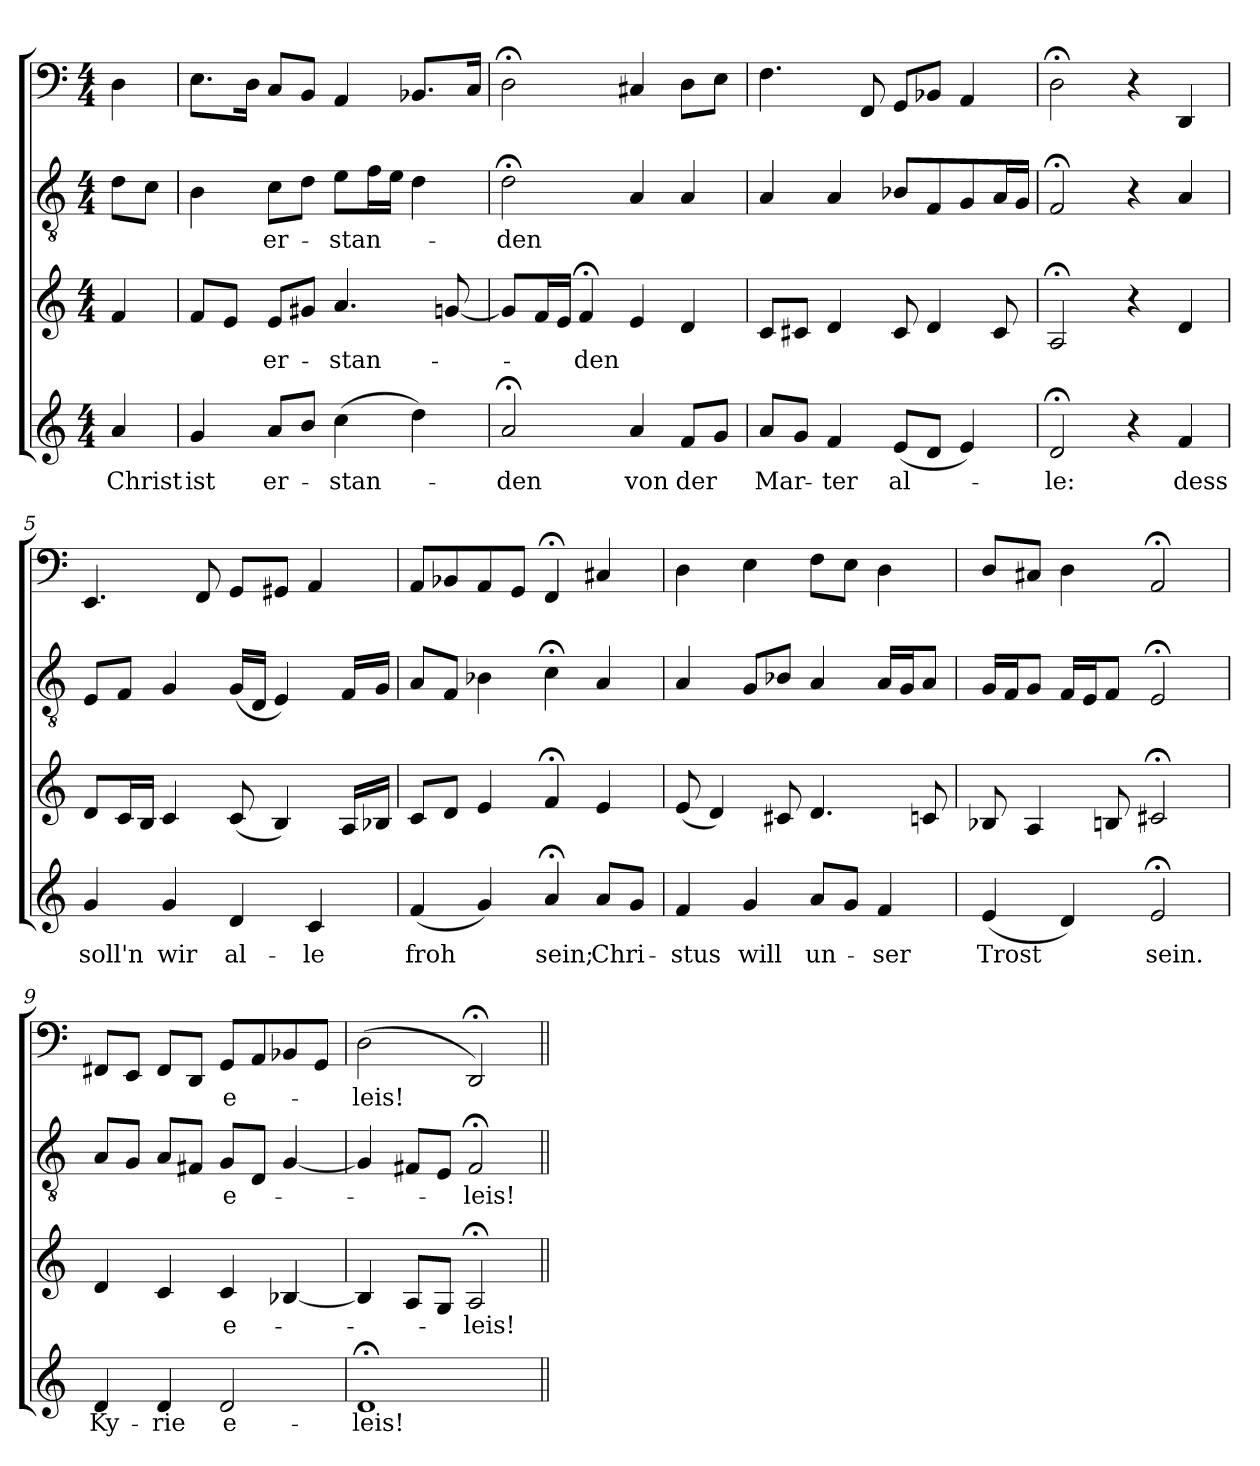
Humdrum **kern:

**kern	**text	**kern	**text	**kern	**text	**kern	**text
*part4	*part4	*part3	*part3	*part2	*part2	*part1	*part1
*staff4	*staff4	*staff3	*staff3	*staff2	*staff2	*staff1	*staff1
*clefG2	*	*clefG2	*	*clefGv2	*	*clefF4	*
*k[]	*	*k[]	*	*k[]	*	*k[]	*
*a:	*	*a:	*	*a:	*	*a:	*
*M4/4	*	*M4/4	*	*M4/4	*	*M4/4	*
=	=	=	=	=	=	=	=
4a	Christ	4f	.	8dL	.	4D	.
.	.	.	.	8cJ	.	.	.
=1	=1	=1	=1	=1	=1	=1	=1
4g	ist	8fL	.	4B	.	8.EL	.
.	.	8eJ	.	.	.	.	.
.	.	.	.	.	.	16DJk	.
8aL	er-	8eL	er-	8cL	er-	8CL	.
8bJ	.	8g#XJ	.	8dJ	.	8BBJ	.
(4cc	-stan-	4.a	-stan-	8eL	-stan-	4AA	.
.	.	.	.	16fL	.	.	.
.	.	.	.	16eJJ	.	.	.
4dd)	.	.	.	4d	.	8.BB-XL	.
.	.	[8gn	.	.	.	.	.
.	.	.	.	.	.	16CJk	.
=2	=2	=2	=2	=2	=2	=2	=2
2a;<	-den	8gL]	.	2d;<	-den	2D;<	.
.	.	16fL	.	.	.	.	.
.	.	16eJJ	.	.	.	.	.
.	.	4f;<	-den	.	.	.	.
4a	von	4e	.	4A	.	4C#X	.
8fL	der	4d	.	4A	.	8DL	.
8gJ	.	.	.	.	.	8EJ	.
=3	=3	=3	=3	=3	=3	=3	=3
8aL	Mar-	8cL	.	4A	.	4.F	.
8gJ	.	8c#XJ	.	.	.	.	.
4f	-ter	4d	.	4A	.	.	.
.	.	.	.	.	.	8FF	.
(8eL	al-	8c#	.	8B-XL	.	8GGL	.
8dJ	.	4d	.	8F	.	8BB-XJ	.
4e)	.	.	.	8G	.	4AA	.
.	.	8c#	.	16AL	.	.	.
.	.	.	.	16GJJ	.	.	.
=4	=4	=4	=4	=4	=4	=4	=4
2d;<	-le:	2A;<	.	2F;<	.	2D;<	.
4r	.	4r	.	4r	.	4r	.
4f	dess	4d	.	4A	.	4DD	.
=5	=5	=5	=5	=5	=5	=5	=5
4g	soll'n	8dL	.	8EL	.	4.EE	.
.	.	16cL	.	8FJ	.	.	.
.	.	16BJJ	.	.	.	.	.
4g	wir	4c	.	4G	.	.	.
.	.	.	.	.	.	8FF	.
4d	al-	(8c	.	(16GLL	.	8GGL	.
.	.	.	.	16DJJ	.	.	.
.	.	4B)	.	4E)	.	8GG#XJ	.
4c	-le	.	.	.	.	4AA	.
.	.	16ALL	.	16FLL	.	.	.
.	.	16B-XJJ	.	16GJJ	.	.	.
=6	=6	=6	=6	=6	=6	=6	=6
(4f	froh	8cL	.	8AL	.	8AAL	.
.	.	8dJ	.	8FJ	.	8BB-X	.
4g)	.	4e	.	4B-X	.	8AA	.
.	.	.	.	.	.	8GGJ	.
4a;<	sein;	4f;<	.	4c;<	.	4FF;<	.
8aL	Chri-	4e	.	4A	.	4C#X	.
8gJ	.	.	.	.	.	.	.
=7	=7	=7	=7	=7	=7	=7	=7
4f	-stus	(8e	.	4A	.	4D	.
.	.	4d)	.	.	.	.	.
4g	will	.	.	8GL	.	4E	.
.	.	8c#X	.	8B-XJ	.	.	.
8aL	un-	4.d	.	4A	.	8FL	.
8gJ	.	.	.	.	.	8EJ	.
4f	-ser	.	.	16ALL	.	4D	.
.	.	.	.	16GJ	.	.	.
.	.	8cn	.	8AJ	.	.	.
=8	=8	=8	=8	=8	=8	=8	=8
(4e	Trost	8B-X	.	16GLL	.	8DL	.
.	.	.	.	16FJ	.	.	.
.	.	4A	.	8GJ	.	8C#XJ	.
4d)	.	.	.	16FLL	.	4D	.
.	.	.	.	16EJ	.	.	.
.	.	8Bn	.	8FJ	.	.	.
2e;<	sein.	2c#X;<	.	2E;<	.	2AA;<	.
=9	=9	=9	=9	=9	=9	=9	=9
4d	Ky-	4d	.	8AL	.	8FF#XL	.
.	.	.	.	8GJ	.	8EEJ	.
4d	-rie	4c	.	8AL	.	8FF#L	.
.	.	.	.	8F#XJ	.	8DDJ	.
2d	e-	4c	e-	8GL	e-	8GGL	e-
.	.	.	.	8DJ	.	8AA	.
.	.	[4B-X	.	[4G	.	8BB-X	.
.	.	.	.	.	.	8GGJ	.
=10	=10	=10	=10	=10	=10	=10	=10
1d;<	-leis!	4B-]	.	4G]	.	(2D	-leis!
.	.	8AL	.	8F#XL	.	.	.
.	.	8GJ	.	8EJ	.	.	.
.	.	2A;<	-leis!	2F#;<	-leis!	2DD;<)	.
=||	=||	=||	=||	=||	=||	=||	=||
*-	*-	*-	*-	*-	*-	*-	*-
